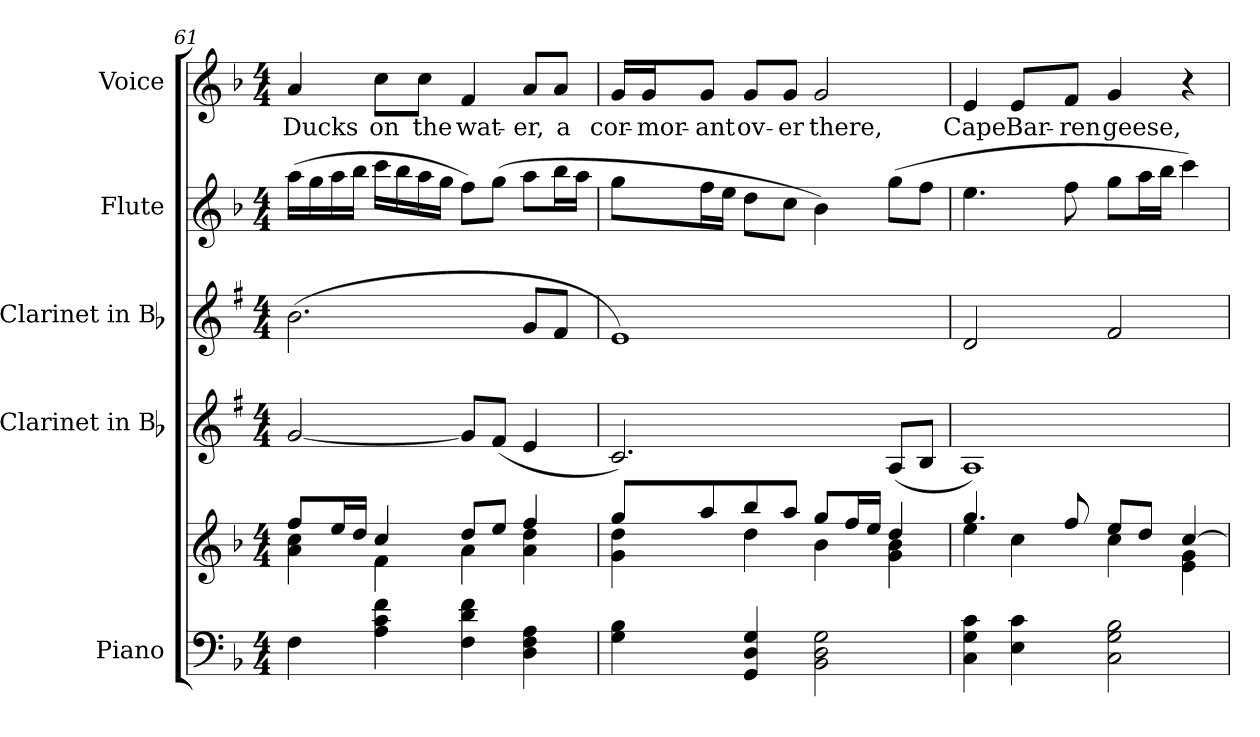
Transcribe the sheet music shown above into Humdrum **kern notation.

**kern	**kern	**kern	**kern	**kern	**kern	**text
*part5	*part5	*part4	*part3	*part2	*part1	*part1
*staff6	*staff5	*staff4	*staff3	*staff2	*staff1	*staff1
*I"Piano	*	*I"Clarinet in Bb	*I"Clarinet in Bb	*I"Flute	*I"Voice	*
*I'Pno.	*	*I'Cl.	*I'Cl.	*I'Fl.	*I'Voice	*
!!LO:PB:g=z
*clefF4	*clefG2	*clefG2	*clefG2	*clefG2	*clefG2	*
*	*	*ITrd1c2	*ITrd1c2	*	*	*
*k[b-]	*k[b-]	*k[b-]	*k[b-]	*k[b-]	*k[b-]	*
*F:	*F:	*F:	*F:	*F:	*F:	*
*M4/4	*M4/4	*M4/4	*M4/4	*M4/4	*M4/4	*
=61	=61	=61	=61	=61	=61	=61
*	*^	*	*	*	*	*
!	!	!	!	!	!	!	!LO:LY:b:color=#000000
4Fi\	8ffi/L	4ai\ 4cci	[2fi/	(2.ai\	(16aai\LL	4ai/	Ducks
.	.	.	.	.	16ggi\	.	.
.	16eei/L	.	.	.	16aai\	.	.
.	16ddi/JJ	.	.	.	16bb-i\JJ	.	.
!	!	!	!	!	!	!	!LO:LY:b:color=#000000
4Ai\ 4ci 4fi	4cci/	4fi\	.	.	16ccci\LL	8cci\L	on
.	.	.	.	.	16bb-i\	.	.
!	!	!	!	!	!	!	!LO:LY:b:color=#000000
.	.	.	.	.	16aai\	8cci\J	the
.	.	.	.	.	16ggi\JJ	.	.
!	!	!	!	!	!	!	!LO:LY:b:color=#000000
4Fi\ 4di 4fi	8ddi/L	4ai\	8fi/L]	.	8ffi\L)	4fi/	wat-
.	8eei/J	.	(8ei/J	.	(8ggi\J	.	.
!	!	!	!	!	!	!	!LO:LY:b:color=#000000
4Di\ 4Fi 4Ai	4ffi/	4ai\ 4ddi	4di/	8fi/L	8aai\L	8ai/L	-er,
!	!	!	!	!	!	!	!LO:LY:b:color=#000000
.	.	.	.	8ei/J	16bb-i\L	8ai/J	a
.	.	.	.	.	16aai\JJ	.	.
=62	=62	=62	=62	=62	=62	=62	=62
!	!	!	!	!	!	!	!LO:LY:b:color=#000000
4Gi\ 4B-i	8ggi/L	4gi\ 4ddi	2.B-i/)	1di)	8ggi\L	16gi/LL	cor-
!	!	!	!	!	!	!	!LO:LY:b:color=#000000
.	.	.	.	.	.	16gi/J	-mor-
!	!	!	!	!	!	!	!LO:LY:b:color=#000000
.	8aai/	.	.	.	16ffi\L	8gi/J	-ant
.	.	.	.	.	16eei\JJ	.	.
!	!	!	!	!	!	!	!LO:LY:b:color=#000000
4GGi/ 4Di 4Gi	8bb-i/	4ddi\	.	.	8ddi\L	8gi/L	ov-
!	!	!	!	!	!	!	!LO:LY:b:color=#000000
.	8aai/J	.	.	.	8cci\J	8gi/J	-er
!	!	!	!	!	!	!	!LO:LY:b:color=#000000
2BB-i\ 2Di 2Gi	8ggi/L	4b-i\	.	.	4b-i\)	2gi/	there,
.	16ffi/L	.	.	.	.	.	.
.	16eei/JJ	.	.	.	.	.	.
.	4ddi/	4gi\ 4b-i	(8Gi/L	.	(8ggi\L	.	.
.	.	.	8Ai/J	.	8ffi\J	.	.
=63	=63	=63	=63	=63	=63	=63	=63
!	!	!	!	!	!	!	!LO:LY:b:color=#000000
4Ci\ 4Gi 4ci	4.ggi/	4eei\	1Gi)	2ci/	4.eei\	4ei/	Cape
!	!	!	!	!	!	!	!LO:LY:b:color=#000000
4Ei\ 4ci	.	4cci\	.	.	.	8ei/L	Bar-
!	!	!	!	!	!	!	!LO:LY:b:color=#000000
.	8ffi/	.	.	.	8ffi\	8fi/J	-ren
!	!	!	!	!	!	!	!LO:LY:b:color=#000000
2Ci\ 2Gi 2B-i	8eei/L	4cci\	.	2ei/	8ggi\L	4gi/	geese,
.	8ddi/J	.	.	.	16aai\L	.	.
.	.	.	.	.	16bb-i\JJ	.	.
.	[4cci/	4ei\ 4gi	.	.	4ccci\)	4r	.
*	*v	*v	*	*	*	*	*
=	=	=	=	=	=	=
*-	*-	*-	*-	*-	*-	*-
